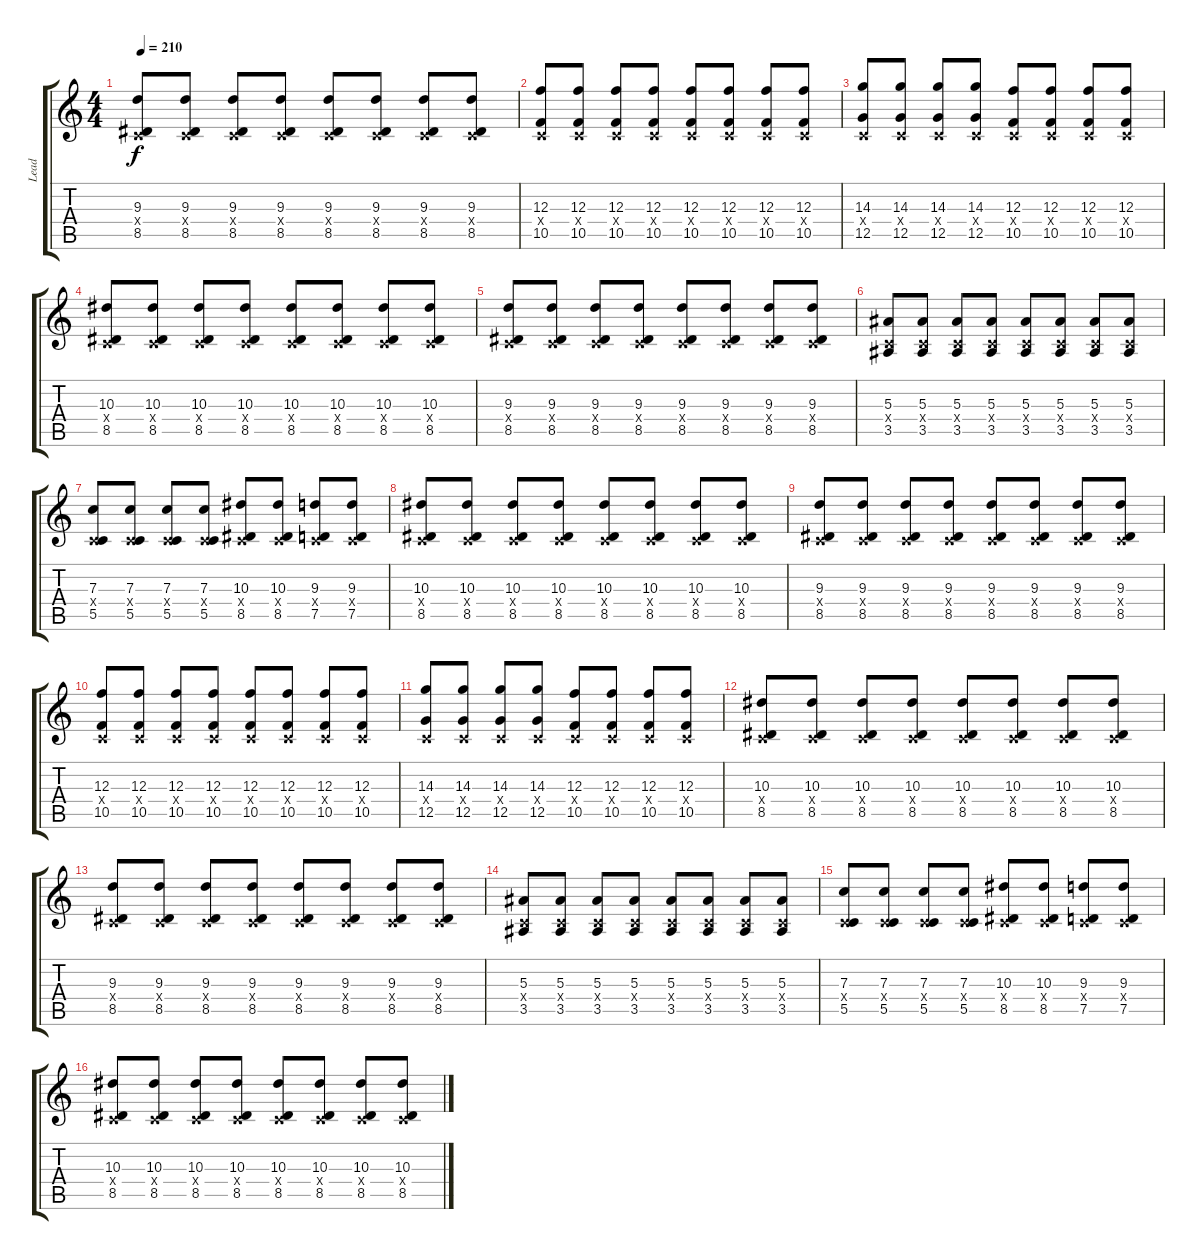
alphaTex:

\track ("Lead" "Lead") {instrument distortionguitar}
\staff {score tabs}
\tuning (D4 A3 F3 C3 G2 C2) {hide}
\ts (4 4)
\tempo 210
\clef g2
\ks c
(9.3 0.4{x} 8.5).8{dy f} (9.3 0.4{x} 8.5).8 (9.3 0.4{x} 8.5).8 (9.3 0.4{x} 8.5).8 (9.3 0.4{x} 8.5).8 (9.3 0.4{x} 8.5).8 (9.3 0.4{x} 8.5).8 (9.3 0.4{x} 8.5).8 |
(12.3 0.4{x} 10.5).8 (12.3 0.4{x} 10.5).8 (12.3 0.4{x} 10.5).8 (12.3 0.4{x} 10.5).8 (12.3 0.4{x} 10.5).8 (12.3 0.4{x} 10.5).8 (12.3 0.4{x} 10.5).8 (12.3 0.4{x} 10.5).8 |
(14.3 0.4{x} 12.5).8 (14.3 0.4{x} 12.5).8 (14.3 0.4{x} 12.5).8 (14.3 0.4{x} 12.5).8 (12.3 0.4{x} 10.5).8 (12.3 0.4{x} 10.5).8 (12.3 0.4{x} 10.5).8 (12.3 0.4{x} 10.5).8 |
(10.3 0.4{x} 8.5).8 (10.3 0.4{x} 8.5).8 (10.3 0.4{x} 8.5).8 (10.3 0.4{x} 8.5).8 (10.3 0.4{x} 8.5).8 (10.3 0.4{x} 8.5).8 (10.3 0.4{x} 8.5).8 (10.3 0.4{x} 8.5).8 |
(9.3 0.4{x} 8.5).8 (9.3 0.4{x} 8.5).8 (9.3 0.4{x} 8.5).8 (9.3 0.4{x} 8.5).8 (9.3 0.4{x} 8.5).8 (9.3 0.4{x} 8.5).8 (9.3 0.4{x} 8.5).8 (9.3 0.4{x} 8.5).8 |
(5.3 0.4{x} 3.5).8 (5.3 0.4{x} 3.5).8 (5.3 0.4{x} 3.5).8 (5.3 0.4{x} 3.5).8 (5.3 0.4{x} 3.5).8 (5.3 0.4{x} 3.5).8 (5.3 0.4{x} 3.5).8 (5.3 0.4{x} 3.5).8 |
(7.3 0.4{x} 5.5).8 (7.3 0.4{x} 5.5).8 (7.3 0.4{x} 5.5).8 (7.3 0.4{x} 5.5).8 (10.3 0.4{x} 8.5).8 (10.3 0.4{x} 8.5).8 (9.3 0.4{x} 7.5).8 (9.3 0.4{x} 7.5).8 |
(10.3 0.4{x} 8.5).8 (10.3 0.4{x} 8.5).8 (10.3 0.4{x} 8.5).8 (10.3 0.4{x} 8.5).8 (10.3 0.4{x} 8.5).8 (10.3 0.4{x} 8.5).8 (10.3 0.4{x} 8.5).8 (10.3 0.4{x} 8.5).8 |
(9.3 0.4{x} 8.5).8 (9.3 0.4{x} 8.5).8 (9.3 0.4{x} 8.5).8 (9.3 0.4{x} 8.5).8 (9.3 0.4{x} 8.5).8 (9.3 0.4{x} 8.5).8 (9.3 0.4{x} 8.5).8 (9.3 0.4{x} 8.5).8 |
(12.3 0.4{x} 10.5).8 (12.3 0.4{x} 10.5).8 (12.3 0.4{x} 10.5).8 (12.3 0.4{x} 10.5).8 (12.3 0.4{x} 10.5).8 (12.3 0.4{x} 10.5).8 (12.3 0.4{x} 10.5).8 (12.3 0.4{x} 10.5).8 |
(14.3 0.4{x} 12.5).8 (14.3 0.4{x} 12.5).8 (14.3 0.4{x} 12.5).8 (14.3 0.4{x} 12.5).8 (12.3 0.4{x} 10.5).8 (12.3 0.4{x} 10.5).8 (12.3 0.4{x} 10.5).8 (12.3 0.4{x} 10.5).8 |
(10.3 0.4{x} 8.5).8 (10.3 0.4{x} 8.5).8 (10.3 0.4{x} 8.5).8 (10.3 0.4{x} 8.5).8 (10.3 0.4{x} 8.5).8 (10.3 0.4{x} 8.5).8 (10.3 0.4{x} 8.5).8 (10.3 0.4{x} 8.5).8 |
(9.3 0.4{x} 8.5).8 (9.3 0.4{x} 8.5).8 (9.3 0.4{x} 8.5).8 (9.3 0.4{x} 8.5).8 (9.3 0.4{x} 8.5).8 (9.3 0.4{x} 8.5).8 (9.3 0.4{x} 8.5).8 (9.3 0.4{x} 8.5).8 |
(5.3 0.4{x} 3.5).8 (5.3 0.4{x} 3.5).8 (5.3 0.4{x} 3.5).8 (5.3 0.4{x} 3.5).8 (5.3 0.4{x} 3.5).8 (5.3 0.4{x} 3.5).8 (5.3 0.4{x} 3.5).8 (5.3 0.4{x} 3.5).8 |
(7.3 0.4{x} 5.5).8 (7.3 0.4{x} 5.5).8 (7.3 0.4{x} 5.5).8 (7.3 0.4{x} 5.5).8 (10.3 0.4{x} 8.5).8 (10.3 0.4{x} 8.5).8 (9.3 0.4{x} 7.5).8 (9.3 0.4{x} 7.5).8 |
(10.3 0.4{x} 8.5).8 (10.3 0.4{x} 8.5).8 (10.3 0.4{x} 8.5).8 (10.3 0.4{x} 8.5).8 (10.3 0.4{x} 8.5).8 (10.3 0.4{x} 8.5).8 (10.3 0.4{x} 8.5).8 (10.3 0.4{x} 8.5).8
